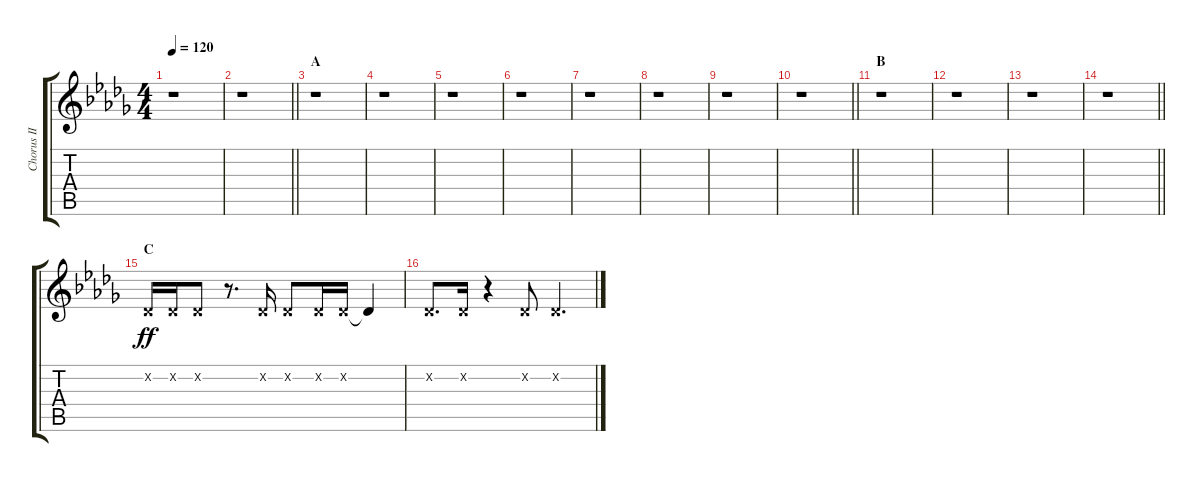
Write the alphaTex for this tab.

\track ("Chorus II" "Chorus II") {instrument voiceoohs}
\staff {score tabs}
\tuning (Eb4 Bb3 Gb3 Db3 Ab2 Db2) {hide}
\ts (4 4)
\tempo 120
\clef g2
\ks db
r.1{dy ff} |
\barLineRight lightlight
r.1 |
\section ("" "A")
r.1 |
r.1 |
r.1 |
r.1 |
r.1 |
r.1 |
r.1 |
\barLineRight lightlight
r.1 |
\section ("" "B")
r.1 |
r.1 |
r.1 |
\barLineRight lightlight
r.1 |
\section ("" "C")
3.2{x}.16 3.2{x}.16 3.2{x}.8 r.8{d} 3.2{x}.16 3.2{x}.8 3.2{x}.16 3.2{x}.16 3.2{t}.4 |
3.2{x}.8{d} 3.2{x}.16 r.4 3.2{x}.8 3.2{x}.4{d}
